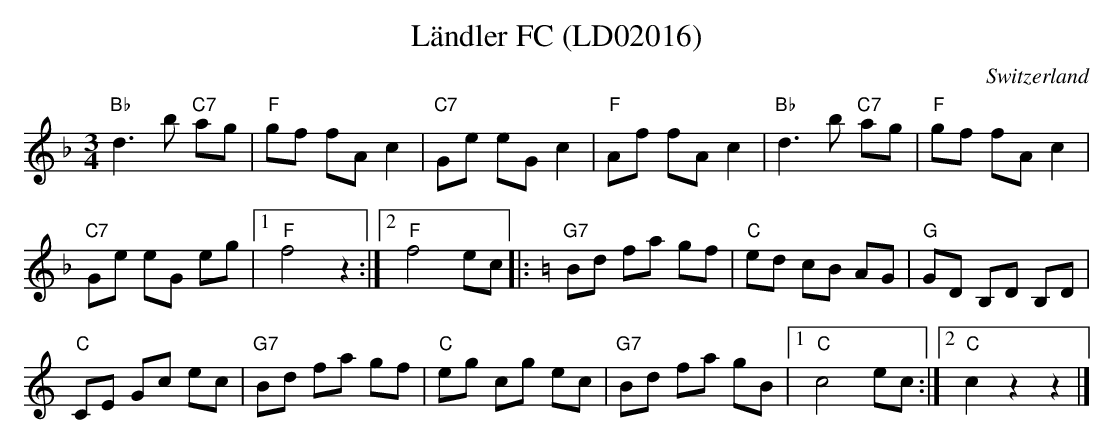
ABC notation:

X:1
T:Ländler FC (LD02016)
O:Switzerland
M:3/4
L:1/8
K:F major
"Bb"d3b "C7"ag | "F"gf fAc2 | "C7"Ge eGc2 | "F"Af fAc2 | "Bb"d3b "C7"ag | "F"gf fA c2 |
"C7"Ge eG eg |1 "F"f4z2 :|2 "F"f4 ec |: [K:C] "G7"Bd  fa gf | "C"ed cB AG | "G"GD B,D B,D |
"C"CE Gc ec | "G7"Bd fa gf | "C"eg cg ec | "G7"Bd fa gB |1 "C"c4ec :|2 "C"c2z2z2 |]
